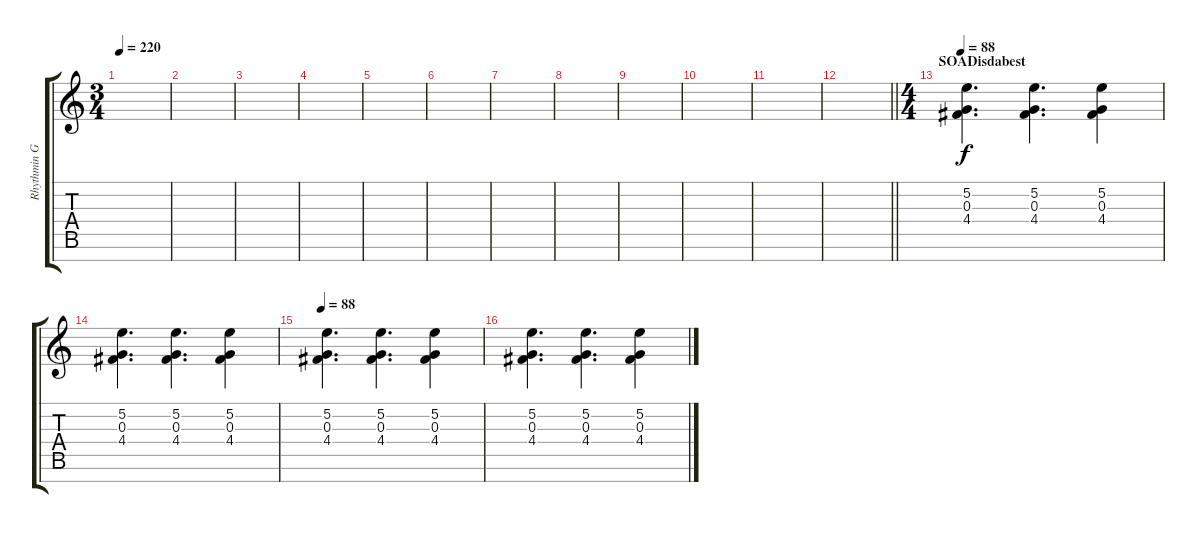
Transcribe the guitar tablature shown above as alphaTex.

\track ("Rhythmin Guitar #2" "Rhythmin G") {instrument distortionguitar}
\staff {score tabs}
\tuning (E4 B3 G3 D3 A2 E2 B1) {hide}
\ts (3 4)
\tempo 220
\clef g2
\ks c
|
|
|
|
|
|
|
|
|
|
|
\barLineRight lightlight
|
\ts (4 4)
\section ("" "SOADisdabest")
\tempo 88
(5.2 0.3 4.4).4{d} (5.2 0.3 4.4).4{d} (5.2 0.3 4.4).4 |
(5.2 0.3 4.4).4{d} (5.2 0.3 4.4).4{d} (5.2 0.3 4.4).4 |
\tempo 88
(5.2 0.3 4.4).4{d} (5.2 0.3 4.4).4{d} (5.2 0.3 4.4).4 |
(5.2 0.3 4.4).4{d} (5.2 0.3 4.4).4{d} (5.2 0.3 4.4).4
